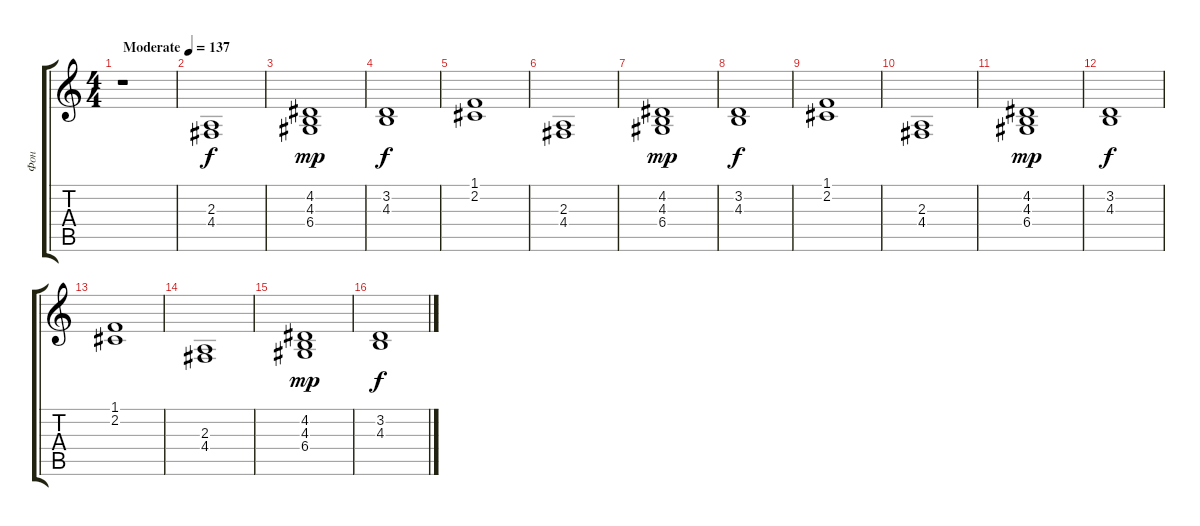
\track ("Фон" "Фон") {instrument pad2warm}
\staff {score tabs}
\tuning (E4 B3 G3 D3 A2 E2) {hide}
\ts (4 4)
\tempo (137 "Moderate")
\clef g2
\ks c
r.1{dy f instrument pad2warm} |
(2.3 4.4).1 |
(4.2 4.3 6.4).1{dy mp} |
(3.2 4.3).1{dy f} |
(1.1 2.2).1 |
(2.3 4.4).1 |
(4.2 4.3 6.4).1{dy mp} |
(3.2 4.3).1{dy f} |
(1.1 2.2).1 |
(2.3 4.4).1 |
(4.2 4.3 6.4).1{dy mp} |
(3.2 4.3).1{dy f} |
(1.1 2.2).1 |
(2.3 4.4).1 |
(4.2 4.3 6.4).1{dy mp} |
(3.2 4.3).1{dy f}
